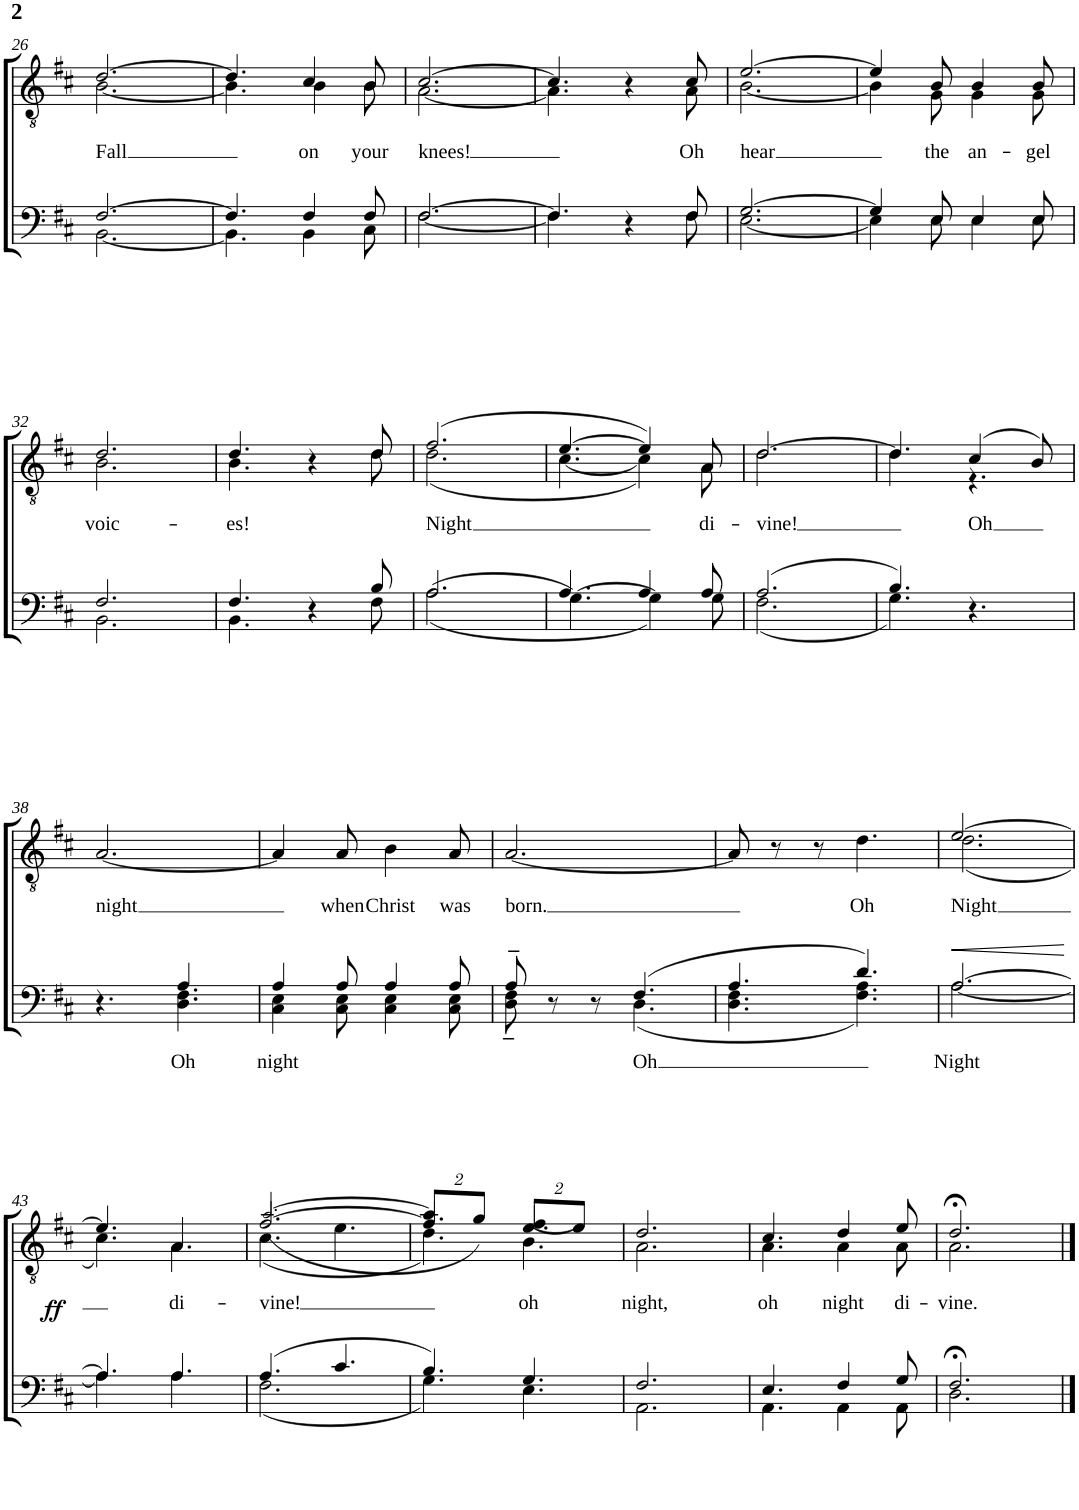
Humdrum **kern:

**kern	**text	**dynam	**kern	**text	**dynam
*part2	*part2	*part2	*part1	*part1	*part1
*staff2	*staff2	*staff2	*staff1	*staff1	*staff1
*I"Basses	*	*	*I"Tenors	*	*
!!LO:PB:g=z
*clefF4	*	*	*clefGv2	*	*
*k[f#c#]	*	*	*k[f#c#]	*	*
*M6/8	*	*	*M6/8	*	*
=26	=26	=26	=26	=26	=26
*^	*	*	*^	*	*
!	!	!	!	!	!	!LO:LY:b	!
[>2.F#/	[<2.BB\	.	.	[2.d/	[<2.B\	Fall	.
=27	=27	=27	=27	=27	=27	=27	=27
4.F#/]	4.BB\]	.	.	4.d/]	4.B\]	.	.
!	!	!	!	!	!	!LO:LY:b	!
4F#/	4BB\	.	.	4c#/	4B\	on	.
!	!	!	!	!	!	!LO:LY:b	!
8F#/	8C#\	.	.	8B/	8B\	your	.
=28	=28	=28	=28	=28	=28	=28	=28
!	!	!	!	!	!	!LO:LY:b	!
[>2.F#/	[<2.F#\	.	.	[>2.c#/	[<2.A\	knees!	.
=29	=29	=29	=29	=29	=29	=29	=29
4.F#/]	4.F#\]	.	.	4.c#/]	4.A\]	.	.
4r	4ryy	.	.	4r	4ryy	.	.
!	!	!	!	!	!	!LO:LY:b	!
8F#/	8F#\	.	.	8c#/	8A\	Oh	.
=30	=30	=30	=30	=30	=30	=30	=30
!	!	!	!	!	!	!LO:LY:b	!
[>2.G/	[<2.E\	.	.	[>2.e/	[<2.B\	hear	.
=31	=31	=31	=31	=31	=31	=31	=31
4G/]	4E\]	.	.	4e/]	4B\]	.	.
!	!	!	!	!	!	!LO:LY:b	!
8E/	8E\	.	.	8B/	8G\	the	.
!	!	!	!	!	!	!LO:LY:b	!
4E/	4E\	.	.	4B/	4G\	an-	.
!	!	!	!	!	!	!LO:LY:b	!
8E/	8E\	.	.	8B/	8G\	-gel	.
!!LO:LB:g=z	!!
=32	=32	=32	=32	=32	=32	=32	=32
!	!	!	!	!	!	!LO:LY:b	!
2.F#/	2.BB\	.	.	2.d/	2.B\	voic-	.
=33	=33	=33	=33	=33	=33	=33	=33
!	!	!	!	!	!	!LO:LY:b	!
4.F#/	4.BB\	.	.	4.d/	4.B\	-es!	.
4r	4ryy	.	.	4r	4ryy	.	.
8B/	8F#\	.	.	8d/	8d\	.	.
=34	=34	=34	=34	=34	=34	=34	=34
!	!	!	!	!	!	!LO:LY:b	!
2.A/	(>(<2.A\	.	.	(>2.f#/	(<2.d\	Night	.
=35	=35	=35	=35	=35	=35	=35	=35
4.A/	[>4.G\)	.	.	[>4.e/	[<4.c#\	.	.
4A/	4G\])	.	.	4e/])	4c#\])	.	.
!	!	!	!	!	!	!LO:LY:b	!
8A/	8G\	.	.	8A/	8A\	di-	.
=36	=36	=36	=36	=36	=36	=36	=36
!	!	!	!	!	!	!LO:LY:b	!
(>2.A/	(<2.F#\	.	.	[>2.d/	2.d\	-vine!	.
=37	=37	=37	=37	=37	=37	=37	=37
4.B/)	4.G\)	.	.	4.d/]	4.d\	.	.
!	!	!	!	!	!	!LO:LY:b	!
4.r	4.ryy	.	.	(>4c#/	4.r	Oh	.
.	.	.	.	8B/)	.	.	.
*	*	*	*	*v	*v	*	*
!!LO:LB:g=z
=38	=38	=38	=38	=38	=38	=38
!	!	!	!	!	!LO:LY:b	!
4.r	4.ryy	.	.	[<2.A/	night	.
!	!	!LO:LY:b	!	!	!	!
4.D\ 4.F#\	4.A/	Oh	.	.	.	.
=39	=39	=39	=39	=39	=39	=39
!	!	!LO:LY:b	!	!	!	!
4A/	4C#\ 4E\	night	.	4A/]	.	.
!	!	!	!	!	!LO:LY:b	!
8A/	8C#\ 8E\	.	.	8A/	when	.
!	!	!	!	!	!LO:LY:b	!
4A/	4C#\ 4E\	.	.	4B\	Christ	.
!	!	!	!	!	!LO:LY:b	!
8A/	8C#\ 8E\	.	.	8A/	was	.
=40	=40	=40	=40	=40	=40	=40
!	!	!	!	!	!LO:LY:b	!
8A~/	8D\~ 8F#\~	.	.	[<2.A/	born.	.
8r	4ryy	.	.	.	.	.
8r	.	.	.	.	.	.
!	!	!LO:LY:b	!	!	!	!
(4.F#/	(<4.D\	Oh	.	.	.	.
=41	=41	=41	=41	=41	=41	=41
4.A/	4.D\ 4.F#\	.	.	8A/]	.	.
.	.	.	.	8r	.	.
.	.	.	.	8r	.	.
!	!	!	!	!	!LO:LY:b	!
4.d/)	4.F#\ 4.A\)	.	.	4.d\	Oh	.
=42	=42	=42	=42	=42	=42	=42
!	!	!LO:LY:b	!LO:HP:b	!	!LO:LY:b	!
*	*	*	*	*^	*	*
[2.A/	[2.A\	Night	<	[2.e/	(2.d\	Night	.
*v	*v	*	*	*	*	*	*
*	*	*	*v	*v	*	*
.	.	[	.	.	.
!!LO:LB:g=z
=43	=43	=43	=43	=43	=43
*^	*	*	*^	*	*
!	!	!	!	!	!	!	!LO:DY:b
4.A/]	4.A\]	.	.	4.e/]	4.c#\)	.	ff
!	!	!	!	!	!	!LO:LY:b	!
4.A/	4.A\	.	.	4.A/	4.A\	di-	.
=44	=44	=44	=44	=44	=44	=44	=44
!	!	!	!	!	!	!LO:LY:b	!
*	*	*	*	*	*^	*	*
(>4.A/	(<2.F#\	.	.	[2.f#/	(4.c#\	([2.a!/	-vine!	.
4.c#/	.	.	.	.	4.e\	.	.	.
=45	=45	=45	=45	=45	=45	=45	=45	=45
*	*	*	*	*	*	*Xbrackettup	*	*
4.B/)	4.G\)	.	.	4.f#/]	4.d\)	16%3a/L]	.	.
.	.	.	.	.	.	16%3g/J)	.	.
!	!	!	!	!	!	!	!LO:LY:b	!
4.G/	4.E\	.	.	4.e/	4.B\	(16%3f#/L	oh	.
.	.	.	.	.	.	16%3e/J)	.	.
=46	=46	=46	=46	=46	=46	=46	=46	=46
!	!	!	!	!	!	!	!LO:LY:b	!
*	*	*	*	*	*v	*v	*	*
2.F#/	2.AA\	.	.	2.d/	2.A\	night,	.
=47	=47	=47	=47	=47	=47	=47	=47
!	!	!	!	!	!	!LO:LY:b	!
4.E/	4.AA\	.	.	4.c#/	4.A\	oh	.
!	!	!	!	!	!	!LO:LY:b	!
4F#/	4AA\	.	.	4d/	4A\	night	.
!	!	!	!	!	!	!LO:LY:b	!
8G/	8AA\	.	.	8e/	8A\	di-	.
=48	=48	=48	=48	=48	=48	=48	=48
!	!	!	!	!	!	!LO:LY:b	!
2.F#;</	2.D\	.	.	2.d;</	2.A\	-vine.	.
*v	*v	*	*	*	*	*	*
*	*	*	*v	*v	*	*
==	==	==	==	==	==
*-	*-	*-	*-	*-	*-
